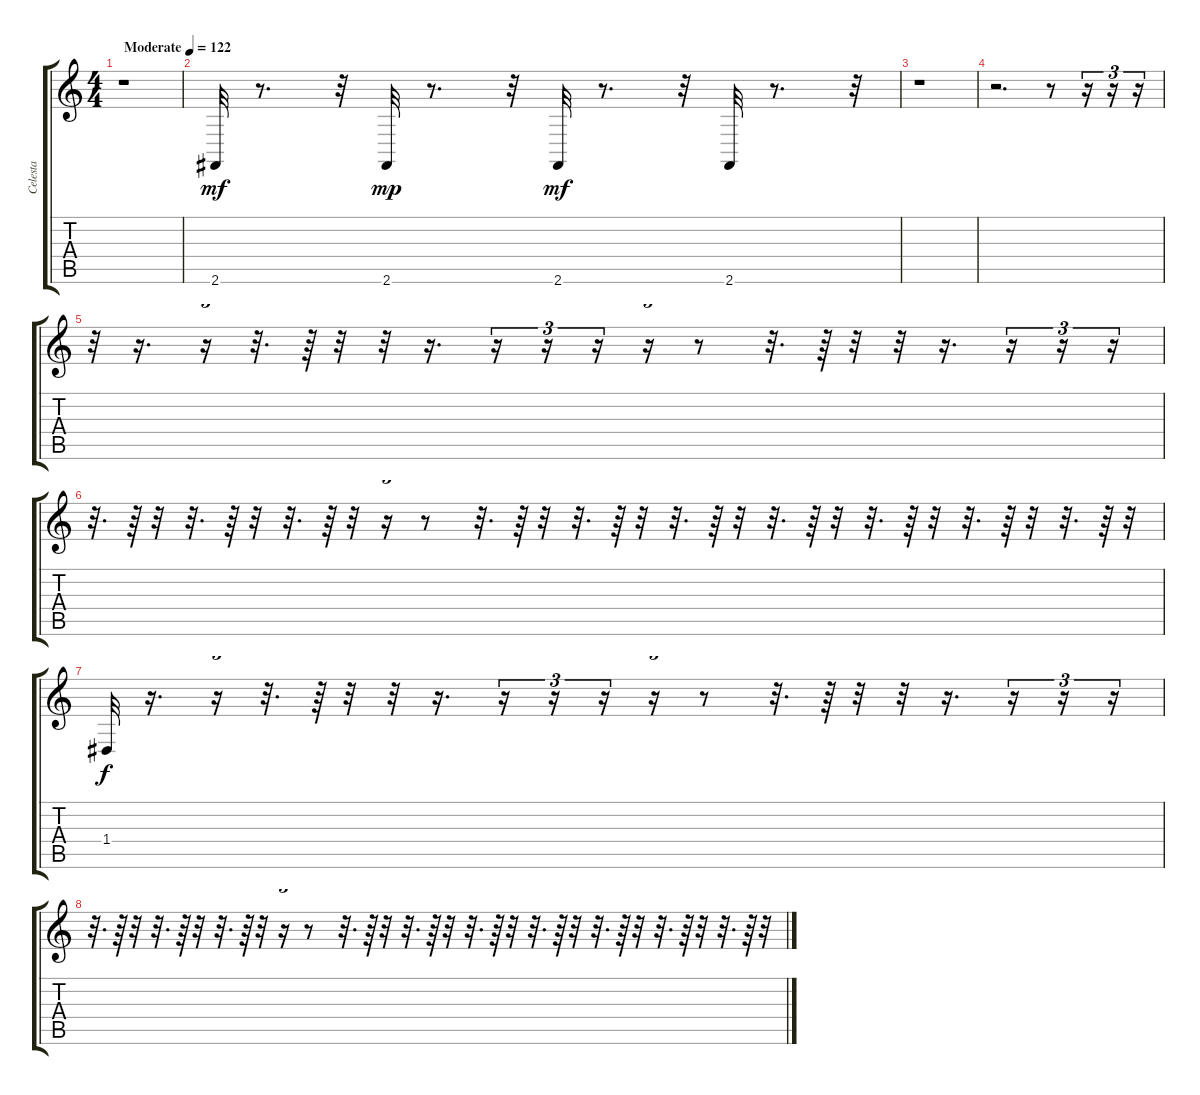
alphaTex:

\track ("Celesta" "Celesta") {instrument celesta}
\staff {score tabs}
\tuning (E4 B3 G3 D3 A2 E2) {hide}
\ts (4 4)
\tempo (122 "Moderate")
\clef g2
\ks c
r.1{dy mf instrument celesta} |
2.6.32 r.8{d} r.32 2.6.32{dy mp} r.8{d} r.32 2.6.32{dy mf} r.8{d} r.32 2.6.32 r.8{d} r.32 |
r.1 |
r.2{d} r.8 r.16{tu (3 2)} r.16{tu (3 2)} r.16{tu (3 2)} |
r.32 r.16{d} r.16{tu (3 2)} r.32{d} r.64 r.32 r.32 r.16{d} r.16{tu (3 2)} r.16{tu (3 2)} r.16{tu (3 2)} r.16{tu (3 2)} r.8 r.32{d} r.64 r.32 r.32 r.16{d} r.16{tu (3 2)} r.16{tu (3 2)} r.16{tu (3 2)} |
r.32{d} r.64 r.32 r.32{d} r.64 r.32 r.32{d} r.64 r.32 r.16{tu (3 2)} r.8 r.32{d} r.64 r.32 r.32{d} r.64 r.32 r.32{d} r.64 r.32 r.32{d} r.64 r.32 r.32{d} r.64 r.32 r.32{d} r.64 r.32 r.32{d} r.64 r.32 |
1.4.32{dy f} r.16{d} r.16{tu (3 2)} r.32{d} r.64 r.32 r.32 r.16{d} r.16{tu (3 2)} r.16{tu (3 2)} r.16{tu (3 2)} r.16{tu (3 2)} r.8 r.32{d} r.64 r.32 r.32 r.16{d} r.16{tu (3 2)} r.16{tu (3 2)} r.16{tu (3 2)} |
r.32{d} r.64 r.32 r.32{d} r.64 r.32 r.32{d} r.64 r.32 r.16{tu (3 2)} r.8 r.32{d} r.64 r.32 r.32{d} r.64 r.32 r.32{d} r.64 r.32 r.32{d} r.64 r.32 r.32{d} r.64 r.32 r.32{d} r.64 r.32 r.32{d} r.64 r.32
